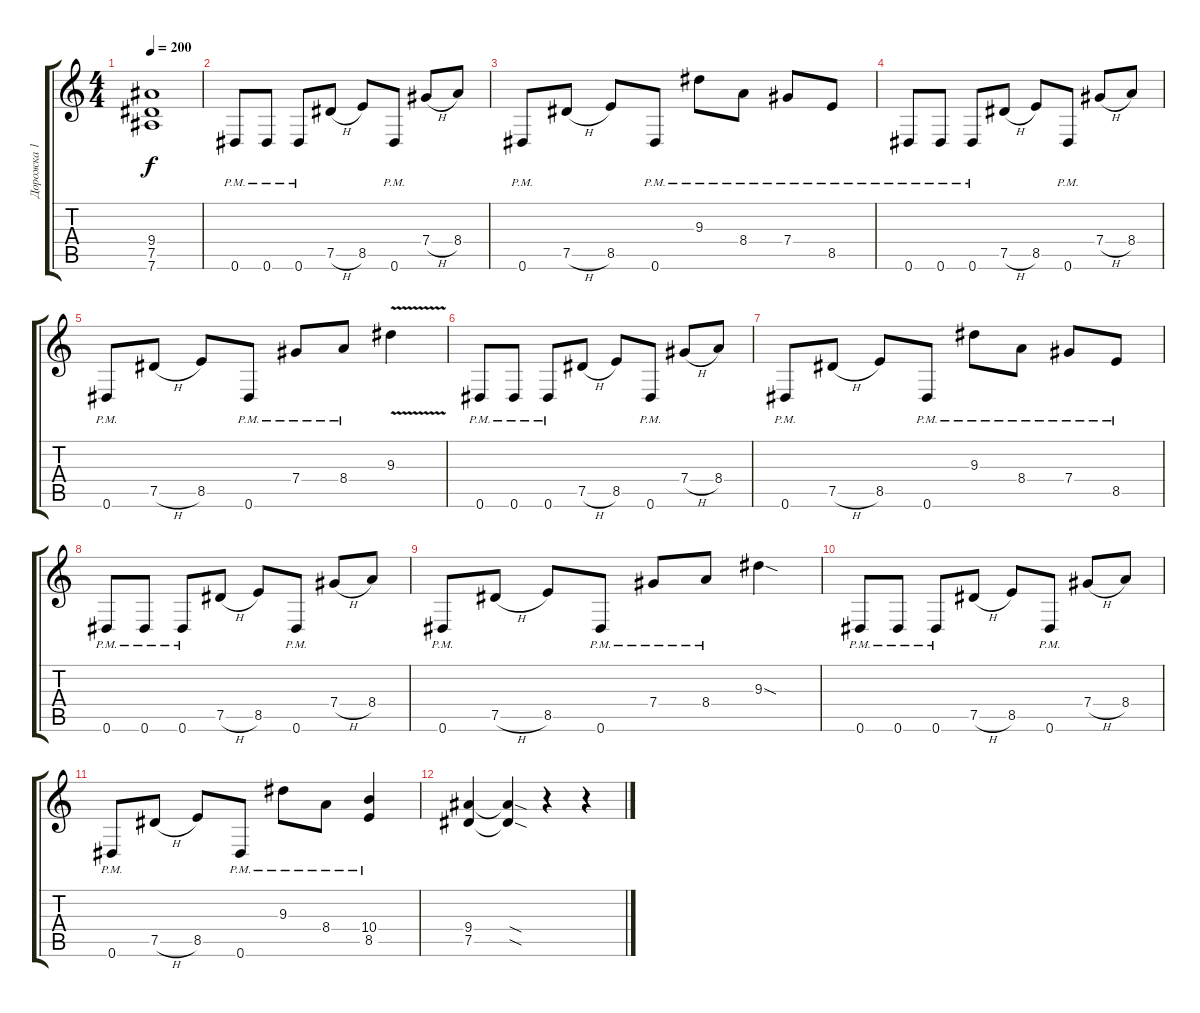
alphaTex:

\track ("Дорожка 1" "Дорожка 1") {instrument overdrivenguitar}
\staff {score tabs}
\tuning (Eb4 Bb3 Gb3 Db3 Ab2 Eb2) {hide}
\ts (4 4)
\tempo 200
\clef g2
\ks c
(9.4{t} 7.5{t} 7.6{t}).1{dy f} |
0.6{pm}.8 0.6{pm}.8 0.6{pm}.8 7.5{h}.8 8.5.8 0.6{pm}.8 7.4{h}.8 8.4.8 |
0.6{pm}.8 7.5{h}.8 8.5.8 0.6{pm}.8 9.3{pm}.8 8.4{pm}.8 7.4{pm}.8 8.5{pm}.8 |
0.6{pm}.8 0.6{pm}.8 0.6{pm}.8 7.5{h}.8 8.5.8 0.6{pm}.8 7.4{h}.8 8.4.8 |
0.6{pm}.8 7.5{h}.8 8.5.8 0.6{pm}.8 7.4{pm}.8 8.4{pm}.8 9.3{v}.4 |
0.6{pm}.8 0.6{pm}.8 0.6{pm}.8 7.5{h}.8 8.5.8 0.6{pm}.8 7.4{h}.8 8.4.8 |
0.6{pm}.8 7.5{h}.8 8.5.8 0.6{pm}.8 9.3{pm}.8 8.4{pm}.8 7.4{pm}.8 8.5{pm}.8 |
0.6{pm}.8 0.6{pm}.8 0.6{pm}.8 7.5{h}.8 8.5.8 0.6{pm}.8 7.4{h}.8 8.4.8 |
0.6{pm}.8 7.5{h}.8 8.5.8 0.6{pm}.8 7.4{pm}.8 8.4{pm}.8 9.3{sod}.4 |
0.6{pm}.8 0.6{pm}.8 0.6{pm}.8 7.5{h}.8 8.5.8 0.6{pm}.8 7.4{h}.8 8.4.8 |
0.6{pm}.8 7.5{h}.8 8.5.8 0.6{pm}.8 9.3{pm}.8 8.4{pm}.8 (10.4{pm} 8.5).4 |
(9.4 7.5).4 (9.4{sod t} 7.5{sod t}).4 r.4 r.4
